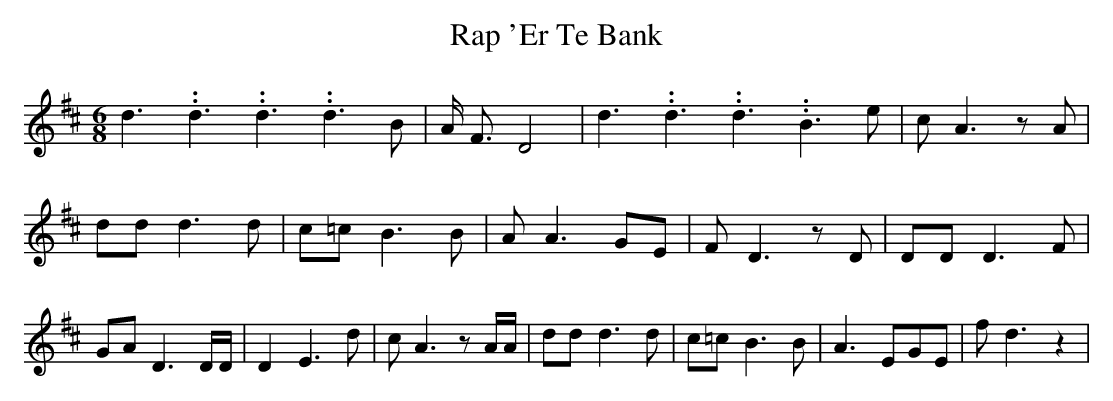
X:1
T:Rap 'Er Te Bank
M:6/8
L:1/8
K:D
 d3.99999962500005/5.99999925000009 d3.99999962500005/5.99999925000009 d3.99999962500005/5.99999925000009 d3 B|\
 A/2 F3/2 D4| d3.99999962500005/5.99999925000009 d3.99999962500005/5.99999925000009 d3.99999962500005/5.99999925000009 B3 e|\
 c A3 z A| dd d3 d| c=c B3 B| A A3 GE| F D3 z D| DD D3 F| GA D3 D/2D/2|\
 D2 E3 d| c A3 z A/2A/2| dd d3 d| c=c B3 B| A3 EGE| f d3 z2|
